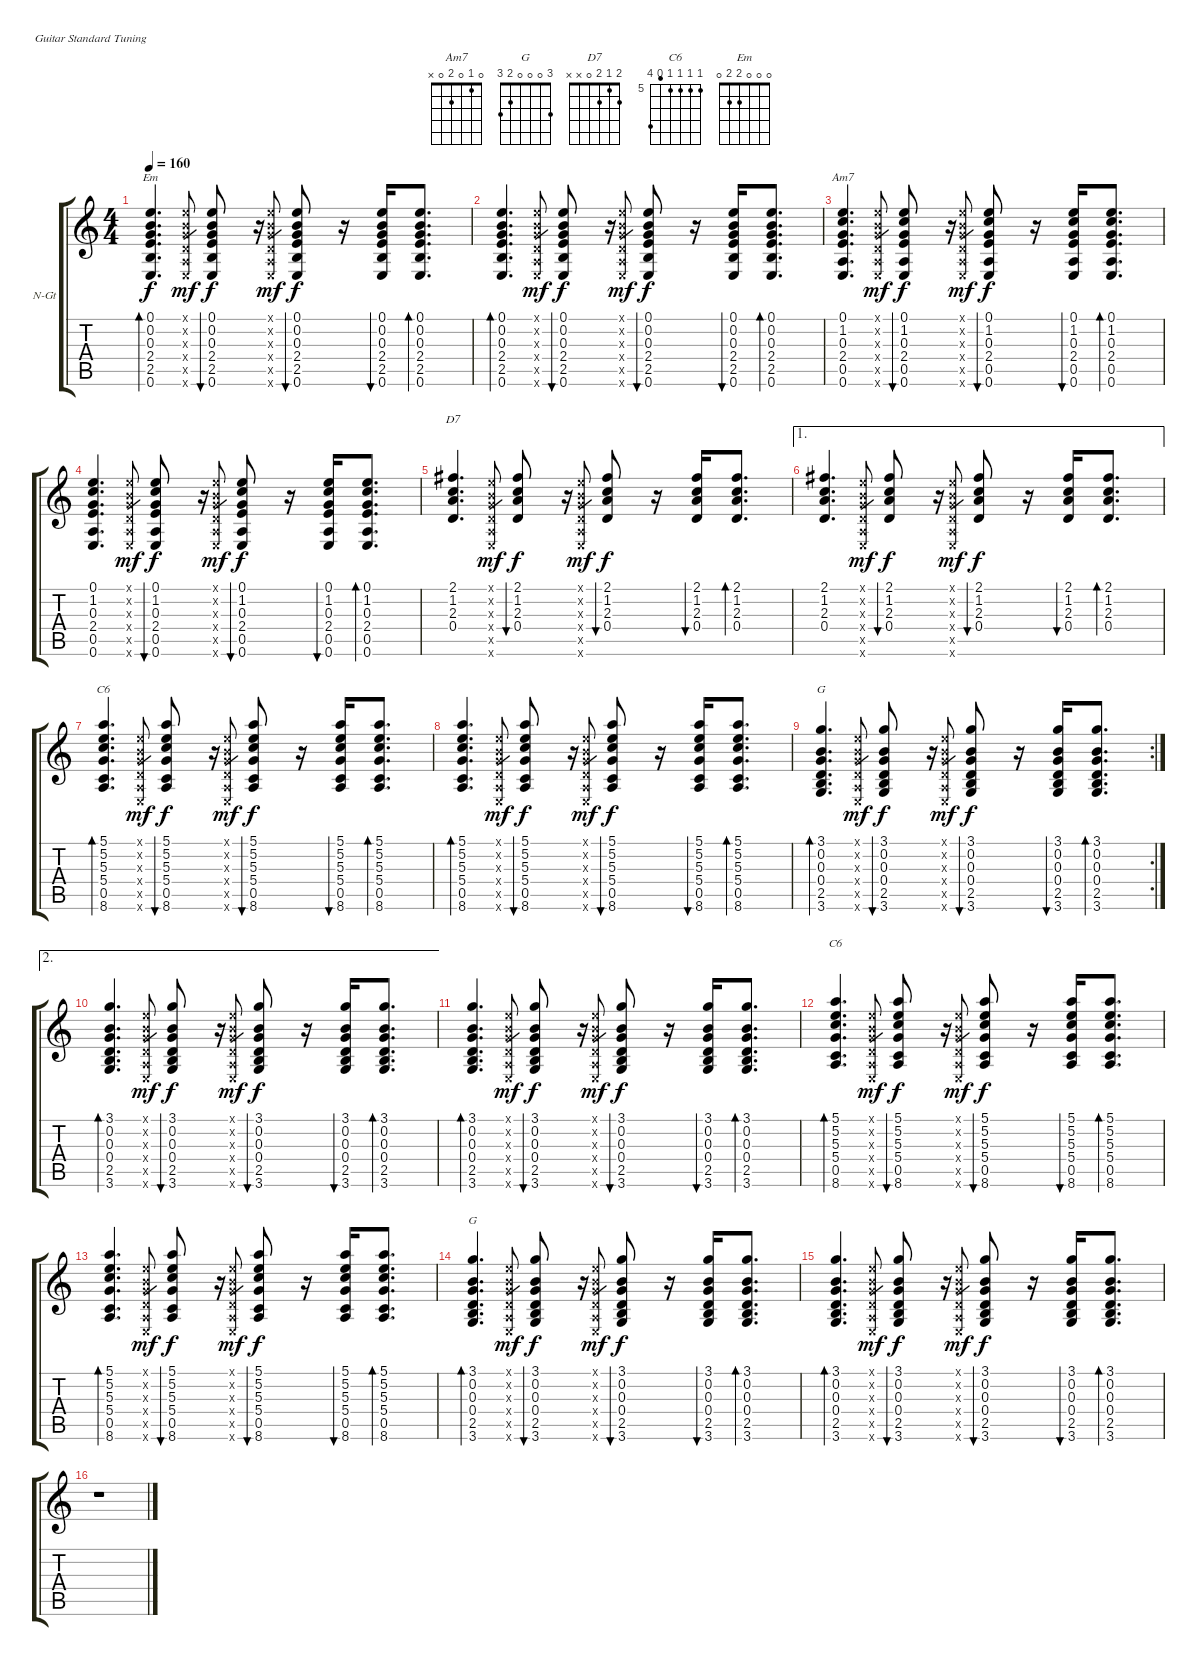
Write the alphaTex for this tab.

\bracketExtendMode groupsimilarinstruments
\firstSystemTrackNameOrientation horizontal
\otherSystemsTrackNameOrientation horizontal
\track ("Classic Guitar" "N-Gt") {instrument acousticguitarnylon}
\staff {score tabs}
\tuning (E4 B3 G3 D3 A2 E2)
\chord ("Am7" 0 1 0 2 0 x)
\chord ("G" 3 0 0 0 2 3)
\chord ("D7" 2 1 2 0 x x)
\chord ("C6" 5 5 5 5 4 8) {firstfret 5}
\chord ("Em" 0 0 0 2 2 0)
\ts (4 4)
\tempo 160
\clef g2
\ks c
(0.1 0.2 0.3 2.4 2.5 0.6).4{d bd 240 ch "Em" dy f} (0.1{x} 0.2{x} 0.3{x} 0.4{x} 0.5{x} 0.6{x}).8{gr dy mf} (0.1 0.2 0.3 2.4 2.5 0.6).8{bu 30 dy f} r.16 (0.1{x} 0.2{x} 0.3{x} 0.4{x} 0.5{x} 0.6{x}).8{gr dy mf} (0.1 0.2 0.3 2.4 2.5 0.6).8{bu 30 dy f} r.16 (0.1 0.2 0.3 2.4 2.5 0.6).16{bu 30} (0.1 0.2 0.3 2.4 2.5 0.6).8{d bd 120} |
(0.1 0.2 0.3 2.4 2.5 0.6).4{d bd 240} (0.1{x} 0.2{x} 0.3{x} 0.4{x} 0.5{x} 0.6{x}).8{gr dy mf} (0.1 0.2 0.3 2.4 2.5 0.6).8{bu 30 dy f} r.16 (0.1{x} 0.2{x} 0.3{x} 0.4{x} 0.5{x} 0.6{x}).8{gr dy mf} (0.1 0.2 0.3 2.4 2.5 0.6).8{bu 30 dy f} r.16 (0.1 0.2 0.3 2.4 2.5 0.6).16{bu 30} (0.1 0.2 0.3 2.4 2.5 0.6).8{d bd 120} |
(0.1 1.2 0.3 2.4 0.5 0.6).4{d ch "Am7"} (0.1{x} 0.2{x} 0.3{x} 0.4{x} 0.5{x} 0.6{x}).8{gr dy mf} (0.1 1.2 0.3 2.4 0.5 0.6).8{bu 30 dy f} r.16 (0.1{x} 0.2{x} 0.3{x} 0.4{x} 0.5{x} 0.6{x}).8{gr dy mf} (0.1 1.2 0.3 2.4 0.5 0.6).8{bu 30 dy f} r.16 (0.1 1.2 0.3 2.4 0.5 0.6).16{bu 30} (0.1 1.2 0.3 2.4 0.5 0.6).8{d bd 120} |
(0.1 1.2 0.3 2.4 0.5 0.6).4{d} (0.1{x} 0.2{x} 0.3{x} 0.4{x} 0.5{x} 0.6{x}).8{gr dy mf} (0.1 1.2 0.3 2.4 0.5 0.6).8{bu 30 dy f} r.16 (0.1{x} 0.2{x} 0.3{x} 0.4{x} 0.5{x} 0.6{x}).8{gr dy mf} (0.1 1.2 0.3 2.4 0.5 0.6).8{bu 30 dy f} r.16 (0.1 1.2 0.3 2.4 0.5 0.6).16{bu 30} (0.1 1.2 0.3 2.4 0.5 0.6).8{d bd 120} |
(2.1 1.2 2.3 0.4).4{d ch "D7"} (0.1{x} 0.2{x} 0.3{x} 0.4{x} 0.5{x} 0.6{x}).8{gr dy mf} (2.1 1.2 2.3 0.4).8{bu 30 dy f} r.16 (0.1{x} 0.2{x} 0.3{x} 0.4{x} 0.5{x} 0.6{x}).8{gr dy mf} (2.1 1.2 2.3 0.4).8{bu 30 dy f} r.16 (2.1 1.2 2.3 0.4).16{bu 30} (2.1 1.2 2.3 0.4).8{d bd 120} |
\ae 1
(2.1 1.2 2.3 0.4).4{d} (0.1{x} 0.2{x} 0.3{x} 0.4{x} 0.5{x} 0.6{x}).8{gr dy mf} (2.1 1.2 2.3 0.4).8{bu 30 dy f} r.16 (0.1{x} 0.2{x} 0.3{x} 0.4{x} 0.5{x} 0.6{x}).8{gr dy mf} (2.1 1.2 2.3 0.4).8{bu 30 dy f} r.16 (2.1 1.2 2.3 0.4).16{bu 30} (2.1 1.2 2.3 0.4).8{d bd 120} |
(5.1 5.2 5.3 5.4 0.5 8.6).4{d bd 240 ch "C6"} (0.1{x} 0.2{x} 0.3{x} 0.4{x} 0.5{x} 0.6{x}).8{gr dy mf} (5.1 5.2 5.3 5.4 0.5 8.6).8{bu 30 dy f} r.16 (0.1{x} 0.2{x} 0.3{x} 0.4{x} 0.5{x} 0.6{x}).8{gr dy mf} (5.1 5.2 5.3 5.4 0.5 8.6).8{bu 30 dy f} r.16 (5.1 5.2 5.3 5.4 0.5 8.6).16{bu 30} (5.1 5.2 5.3 5.4 0.5 8.6).8{d bd 120} |
(5.1 5.2 5.3 5.4 0.5 8.6).4{d bd 240} (0.1{x} 0.2{x} 0.3{x} 0.4{x} 0.5{x} 0.6{x}).8{gr dy mf} (5.1 5.2 5.3 5.4 0.5 8.6).8{bu 30 dy f} r.16 (0.1{x} 0.2{x} 0.3{x} 0.4{x} 0.5{x} 0.6{x}).8{gr dy mf} (5.1 5.2 5.3 5.4 0.5 8.6).8{bu 30 dy f} r.16 (5.1 5.2 5.3 5.4 0.5 8.6).16{bu 30} (5.1 5.2 5.3 5.4 0.5 8.6).8{d bd 120} |
\rc 2
(3.1 0.2 0.3 0.4 2.5 3.6).4{d bd 240 ch "G"} (0.1{x} 0.2{x} 0.3{x} 0.4{x} 0.5{x} 0.6{x}).8{gr dy mf} (3.1 0.2 0.3 0.4 2.5 3.6).8{bu 30 dy f} r.16 (0.1{x} 0.2{x} 0.3{x} 0.4{x} 0.5{x} 0.6{x}).8{gr dy mf} (3.1 0.2 0.3 0.4 2.5 3.6).8{bu 30 dy f} r.16 (3.1 0.2 0.3 0.4 2.5 3.6).16{bu 30} (3.1 0.2 0.3 0.4 2.5 3.6).8{d bd 120} |
\ae 2
(3.1 0.2 0.3 0.4 2.5 3.6).4{d bd 240} (0.1{x} 0.2{x} 0.3{x} 0.4{x} 0.5{x} 0.6{x}).8{gr dy mf} (3.1 0.2 0.3 0.4 2.5 3.6).8{bu 30 dy f} r.16 (0.1{x} 0.2{x} 0.3{x} 0.4{x} 0.5{x} 0.6{x}).8{gr dy mf} (3.1 0.2 0.3 0.4 2.5 3.6).8{bu 30 dy f} r.16 (3.1 0.2 0.3 0.4 2.5 3.6).16{bu 30} (3.1 0.2 0.3 0.4 2.5 3.6).8{d bd 120} |
(3.1 0.2 0.3 0.4 2.5 3.6).4{d bd 240} (0.1{x} 0.2{x} 0.3{x} 0.4{x} 0.5{x} 0.6{x}).8{gr dy mf} (3.1 0.2 0.3 0.4 2.5 3.6).8{bu 30 dy f} r.16 (0.1{x} 0.2{x} 0.3{x} 0.4{x} 0.5{x} 0.6{x}).8{gr dy mf} (3.1 0.2 0.3 0.4 2.5 3.6).8{bu 30 dy f} r.16 (3.1 0.2 0.3 0.4 2.5 3.6).16{bu 30} (3.1 0.2 0.3 0.4 2.5 3.6).8{d bd 120} |
(5.1 5.2 5.3 5.4 0.5 8.6).4{d bd 240 ch "C6"} (0.1{x} 0.2{x} 0.3{x} 0.4{x} 0.5{x} 0.6{x}).8{gr dy mf} (5.1 5.2 5.3 5.4 0.5 8.6).8{bu 30 dy f} r.16 (0.1{x} 0.2{x} 0.3{x} 0.4{x} 0.5{x} 0.6{x}).8{gr dy mf} (5.1 5.2 5.3 5.4 0.5 8.6).8{bu 30 dy f} r.16 (5.1 5.2 5.3 5.4 0.5 8.6).16{bu 30} (5.1 5.2 5.3 5.4 0.5 8.6).8{d bd 120} |
(5.1 5.2 5.3 5.4 0.5 8.6).4{d bd 240} (0.1{x} 0.2{x} 0.3{x} 0.4{x} 0.5{x} 0.6{x}).8{gr dy mf} (5.1 5.2 5.3 5.4 0.5 8.6).8{bu 30 dy f} r.16 (0.1{x} 0.2{x} 0.3{x} 0.4{x} 0.5{x} 0.6{x}).8{gr dy mf} (5.1 5.2 5.3 5.4 0.5 8.6).8{bu 30 dy f} r.16 (5.1 5.2 5.3 5.4 0.5 8.6).16{bu 30} (5.1 5.2 5.3 5.4 0.5 8.6).8{d bd 120} |
(3.1 0.2 0.3 0.4 2.5 3.6).4{d bd 240 ch "G"} (0.1{x} 0.2{x} 0.3{x} 0.4{x} 0.5{x} 0.6{x}).8{gr dy mf} (3.1 0.2 0.3 0.4 2.5 3.6).8{bu 30 dy f} r.16 (0.1{x} 0.2{x} 0.3{x} 0.4{x} 0.5{x} 0.6{x}).8{gr dy mf} (3.1 0.2 0.3 0.4 2.5 3.6).8{bu 30 dy f} r.16 (3.1 0.2 0.3 0.4 2.5 3.6).16{bu 30} (3.1 0.2 0.3 0.4 2.5 3.6).8{d bd 120} |
(3.1 0.2 0.3 0.4 2.5 3.6).4{d bd 240} (0.1{x} 0.2{x} 0.3{x} 0.4{x} 0.5{x} 0.6{x}).8{gr dy mf} (3.1 0.2 0.3 0.4 2.5 3.6).8{bu 30 dy f} r.16 (0.1{x} 0.2{x} 0.3{x} 0.4{x} 0.5{x} 0.6{x}).8{gr dy mf} (3.1 0.2 0.3 0.4 2.5 3.6).8{bu 30 dy f} r.16 (3.1 0.2 0.3 0.4 2.5 3.6).16{bu 30} (3.1 0.2 0.3 0.4 2.5 3.6).8{d bd 120} |
r.1
